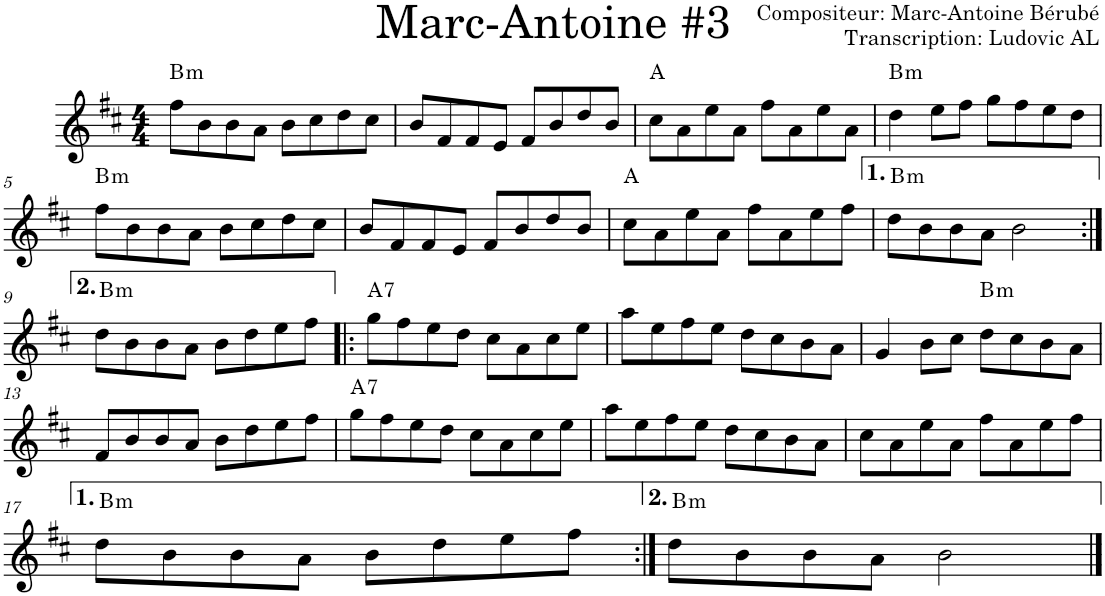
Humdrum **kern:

**kern	**harte
*part1	*part1
*staff1	*
*I"Violon	*
*I'Vln.	*
*clefG2	*
*k[f#c#]	*
*M4/4	*
=1	=1
!	!LO:H:kt=m
8ff#\L	B:min
8b\	.
8b\	.
8a\J	.
8b\L	.
8cc#\	.
8dd\	.
8cc#\J	.
=2	=2
8b/L	.
8f#/	.
8f#/	.
8e/J	.
8f#/L	.
8b/	.
8dd/	.
8b/J	.
=3	=3
8cc#\L	A:maj
8a\	.
8ee\	.
8a\J	.
8ff#\L	.
8a\	.
8ee\	.
8a\J	.
=4	=4
!	!LO:H:kt=m
4dd\	B:min
8ee\L	.
8ff#\J	.
8gg\L	.
8ff#\	.
8ee\	.
8dd\J	.
!!LO:LB:g=z
=5	=5
!	!LO:H:kt=m
8ff#\L	B:min
8b\	.
8b\	.
8a\J	.
8b\L	.
8cc#\	.
8dd\	.
8cc#\J	.
=6	=6
8b/L	.
8f#/	.
8f#/	.
8e/J	.
8f#/L	.
8b/	.
8dd/	.
8b/J	.
=7	=7
8cc#\L	A:maj
8a\	.
8ee\	.
8a\J	.
8ff#\L	.
8a\	.
8ee\	.
8ff#\J	.
=8	=8
!	!LO:H:kt=m
8dd\L	B:min
8b\	.
8b\	.
8a\J	.
2b\	.
!!LO:LB:g=z
=9:|!	=9:|!
!	!LO:H:kt=m
8dd\L	B:min
8b\	.
8b\	.
8a\J	.
8b\L	.
8dd\	.
8ee\	.
8ff#\J	.
=10!|:	=10!|:
!	!LO:H:kt=7
8gg\L	A:7
8ff#\	.
8ee\	.
8dd\J	.
8cc#\L	.
8a\	.
8cc#\	.
8ee\J	.
=11	=11
8aa\L	.
8ee\	.
8ff#\	.
8ee\J	.
8dd\L	.
8cc#\	.
8b\	.
8a\J	.
=12	=12
4g/	.
8b\L	.
8cc#\J	.
!	!LO:H:kt=m
8dd\L	B:min
8cc#\	.
8b\	.
8a\J	.
!!LO:LB:g=z
=13	=13
8f#/L	.
8b/	.
8b/	.
8a/J	.
8b\L	.
8dd\	.
8ee\	.
8ff#\J	.
=14	=14
!	!LO:H:kt=7
8gg\L	A:7
8ff#\	.
8ee\	.
8dd\J	.
8cc#\L	.
8a\	.
8cc#\	.
8ee\J	.
=15	=15
8aa\L	.
8ee\	.
8ff#\	.
8ee\J	.
8dd\L	.
8cc#\	.
8b\	.
8a\J	.
=16	=16
8cc#\L	.
8a\	.
8ee\	.
8a\J	.
8ff#\L	.
8a\	.
8ee\	.
8ff#\J	.
!!LO:LB:g=z
=17	=17
!	!LO:H:kt=m
8dd\L	B:min
8b\	.
8b\	.
8a\J	.
8b\L	.
8dd\	.
8ee\	.
8ff#\J	.
=18:|!	=18:|!
!	!LO:H:kt=m
8dd\L	B:min
8b\	.
8b\	.
8a\J	.
2b\	.
==	==
*-	*-
